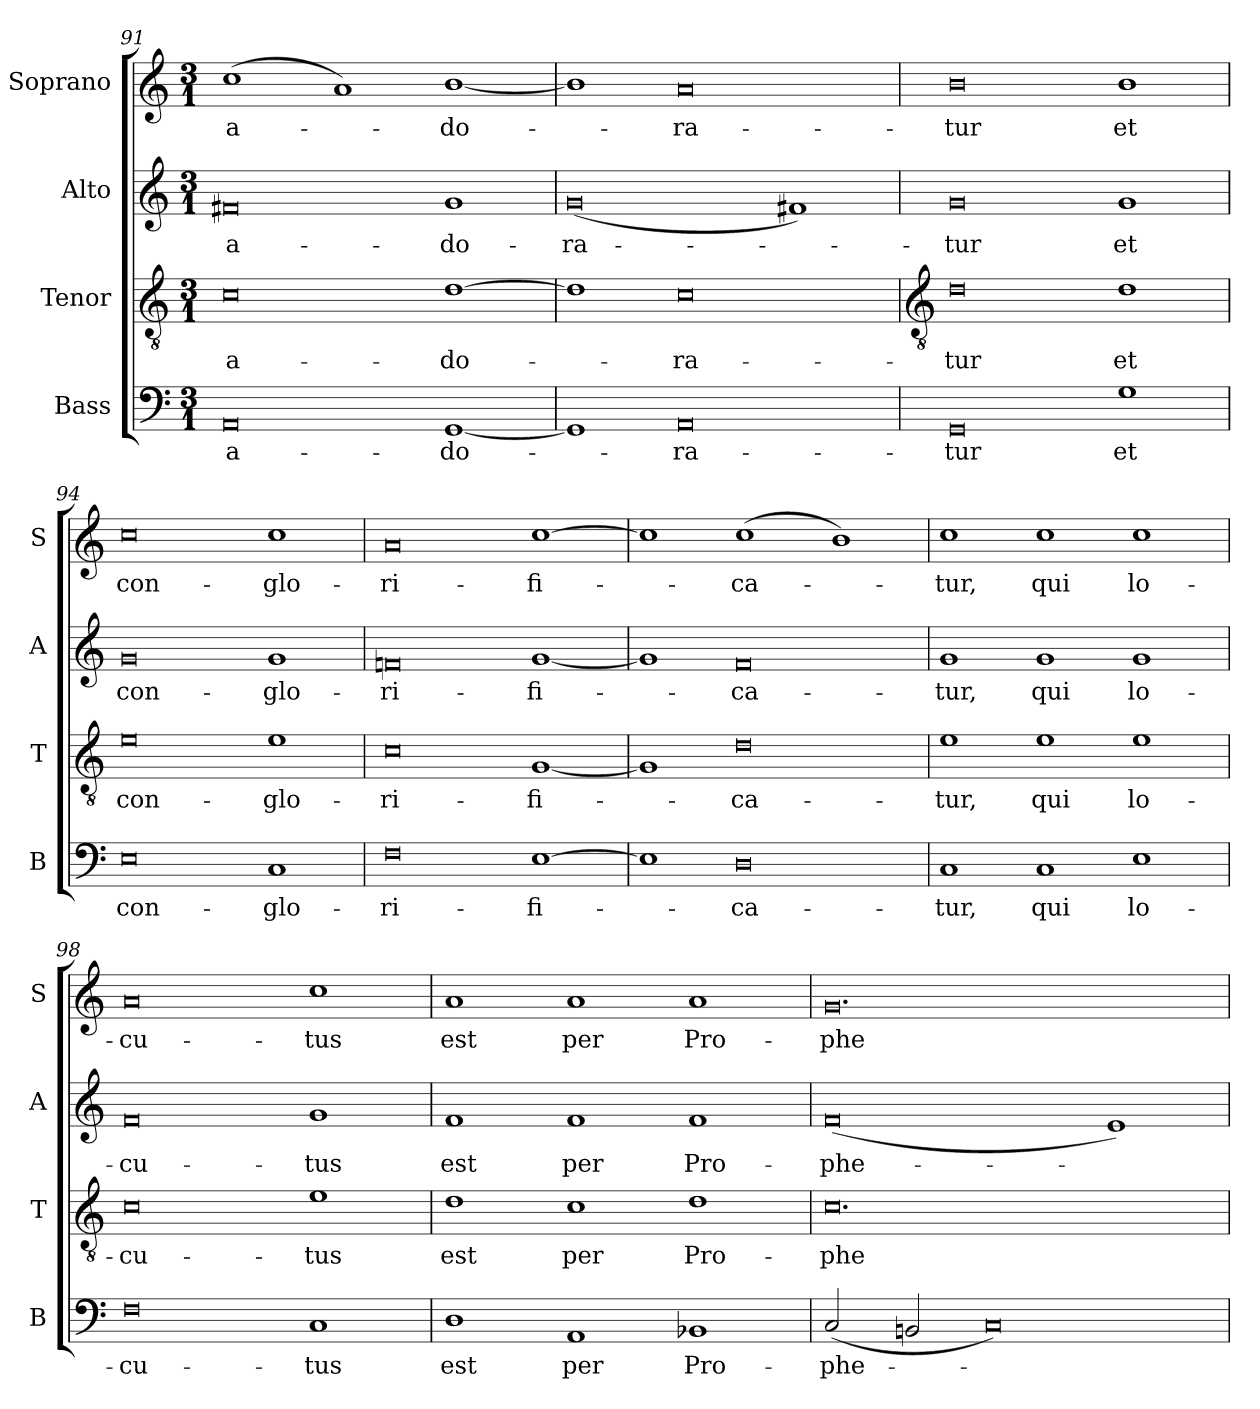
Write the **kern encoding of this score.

**kern	**text	**kern	**text	**kern	**text	**kern	**text
*part4	*part4	*part3	*part3	*part2	*part2	*part1	*part1
*staff4	*staff4	*staff3	*staff3	*staff2	*staff2	*staff1	*staff1
*I"Bass	*	*I"Tenor	*	*I"Alto	*	*I"Soprano	*
*I'B	*	*I'T	*	*I'A	*	*I'S	*
*clefF4	*	*clefGv2	*	*clefG2	*	*clefG2	*
*k[]	*	*k[]	*	*k[]	*	*k[]	*
*C:	*	*C:	*	*C:	*	*C:	*
*M3/1	*	*M3/1	*	*M3/1	*	*M3/1	*
=91	=91	=91	=91	=91	=91	=91	=91
!	!LO:LY:b	!	!LO:LY:b	!	!LO:LY:b	!	!LO:LY:b
0AA	a-	0c	a-	0f#X	a-	(<1cc	a-
.	.	.	.	.	.	1a)	.
!	!LO:LY:b	!	!LO:LY:b	!	!LO:LY:b	!	!LO:LY:b
[1GG	-do-	[1d	-do-	1g	-do-	[1b/	do-
=92	=92	=92	=92	=92	=92	=92	=92
!	!	!	!	!	!LO:LY:b	!	!
1GG]	.	1d]	.	(<0g	-ra-	1b]	.
!	!LO:LY:b	!	!LO:LY:b	!	!	!	!LO:LY:b
0AA	ra-	0c	ra-	.	.	0a	ra-
.	.	.	.	1f#X)	.	.	.
!!LO:LB:g=z
=93	=93	=93	=93	=93	=93	=93	=93
*	*	*clefGv2	*	*	*	*	*
!	!LO:LY:b	!	!LO:LY:b	!	!LO:LY:b	!	!LO:LY:b
0GG	-tur	0d	-tur	0g	tur	0b	-tur
!	!LO:LY:b	!	!LO:LY:b	!	!LO:LY:b	!	!LO:LY:b
1G	et	1d	et	1g	et	1b	et
=94	=94	=94	=94	=94	=94	=94	=94
!	!LO:LY:b	!	!LO:LY:b	!	!LO:LY:b	!	!LO:LY:b
0E	con-	0e	con-	0g	con-	0cc	con-
!	!LO:LY:b	!	!LO:LY:b	!	!LO:LY:b	!	!LO:LY:b
1C	-glo-	1e	-glo-	1g	-glo-	1cc	-glo-
=95	=95	=95	=95	=95	=95	=95	=95
!	!LO:LY:b	!	!LO:LY:b	!	!LO:LY:b	!	!LO:LY:b
0F	-ri-	0c	-ri-	0fn	-ri-	0a	-ri-
!	!LO:LY:b	!	!LO:LY:b	!	!LO:LY:b	!	!LO:LY:b
[1E	-fi-	[1G	-fi-	[1g	-fi-	[1cc	-fi-
=96	=96	=96	=96	=96	=96	=96	=96
1E]	.	1G]	.	1g]	.	1cc]	.
!	!LO:LY:b	!	!LO:LY:b	!	!LO:LY:b	!	!LO:LY:b
0D	ca-	0d	ca-	0f	ca-	(>1cc	ca-
.	.	.	.	.	.	1b)	.
=97	=97	=97	=97	=97	=97	=97	=97
!	!LO:LY:b	!	!LO:LY:b	!	!LO:LY:b	!	!LO:LY:b
1C	-tur,	1e	-tur,	1g	-tur,	1cc	tur,
!	!LO:LY:b	!	!LO:LY:b	!	!LO:LY:b	!	!LO:LY:b
1C	qui	1e	qui	1g	qui	1cc	qui
!	!LO:LY:b	!	!LO:LY:b	!	!LO:LY:b	!	!LO:LY:b
1E	lo-	1e	lo-	1g	lo-	1cc	lo-
=98	=98	=98	=98	=98	=98	=98	=98
!	!LO:LY:b	!	!LO:LY:b	!	!LO:LY:b	!	!LO:LY:b
0F	-cu-	0c	-cu-	0f	-cu-	0a	-cu-
!	!LO:LY:b	!	!LO:LY:b	!	!LO:LY:b	!	!LO:LY:b
1C	-tus	1e	-tus	1g	-tus	1cc	-tus
=99	=99	=99	=99	=99	=99	=99	=99
!	!LO:LY:b	!	!LO:LY:b	!	!LO:LY:b	!	!LO:LY:b
1D	est	1d	est	1f	est	1a	est
!	!LO:LY:b	!	!LO:LY:b	!	!LO:LY:b	!	!LO:LY:b
1AA	per	1c	per	1f	per	1a	per
!	!LO:LY:b	!	!LO:LY:b	!	!LO:LY:b	!	!LO:LY:b
1BB-X	Pro-	1d	Pro-	1f	Pro-	1a	Pro-
=100	=100	=100	=100	=100	=100	=100	=100
!	!LO:LY:b	!	!LO:LY:b	!	!LO:LY:b	!	!LO:LY:b
(<2C	-phe-	0.c	-phe-	(<0f	-phe-	0.g	-phe-
2BBn	.	.	.	.	.	.	.
0C)	.	.	.	.	.	.	.
.	.	.	.	1e)	.	.	.
=	=	=	=	=	=	=	=
*-	*-	*-	*-	*-	*-	*-	*-
